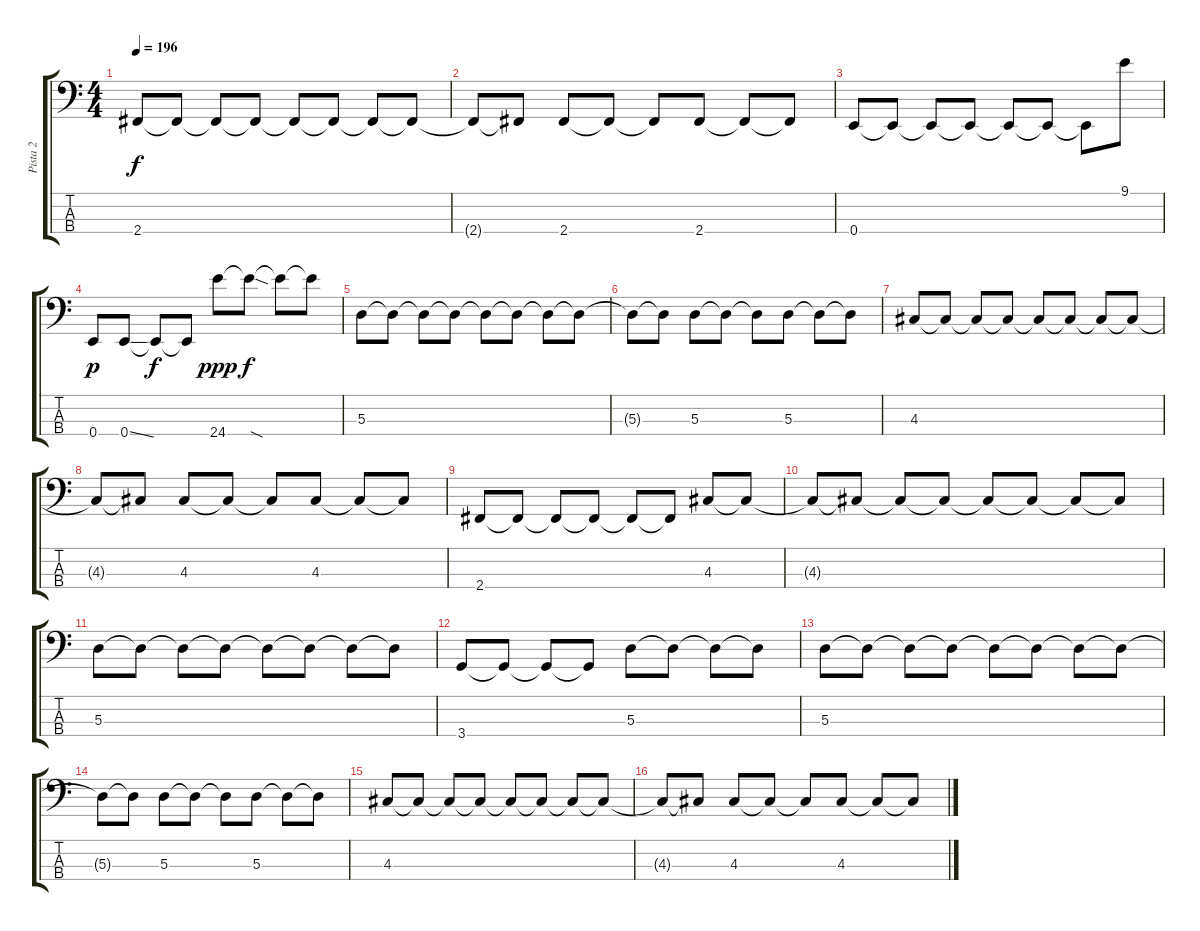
\track ("Pista 2" "Pista 2") {instrument electricbasspick}
\staff {score tabs}
\tuning (G2 D2 A1 E1) {hide}
\ts (4 4)
\tempo 196
\clef f4
\ks c
2.4.8{dy f} 2.4{t}.8 2.4{t}.8 2.4{t}.8 2.4{t}.8 2.4{t}.8 2.4{t}.8 2.4{t}.8 |
2.4{t}.8 2.4{t}.8 2.4.8 2.4{t}.8 2.4{t}.8 2.4.8 2.4{t}.8 2.4{t}.8 |
0.4.8 0.4{t}.8 0.4{t}.8 0.4{t}.8 0.4{t}.8 0.4{t}.8 0.4{t}.8 9.1.8 |
0.4.8{dy p} 0.4{ss}.8 0.4{t}.8{dy f} 0.4{t}.8 24.4.8{dy ppp} 24.4{sod t}.8{dy f} 24.4{t}.8 24.4{t}.8 |
5.3.8 5.3{t}.8 5.3{t}.8 5.3{t}.8 5.3{t}.8 5.3{t}.8 5.3{t}.8 5.3{t}.8 |
5.3{t}.8 5.3{t}.8 5.3.8 5.3{t}.8 5.3{t}.8 5.3.8 5.3{t}.8 5.3{t}.8 |
4.3.8 4.3{t}.8 4.3{t}.8 4.3{t}.8 4.3{t}.8 4.3{t}.8 4.3{t}.8 4.3{t}.8 |
4.3{t}.8 4.3{t}.8 4.3.8 4.3{t}.8 4.3{t}.8 4.3.8 4.3{t}.8 4.3{t}.8 |
2.4.8 2.4{t}.8 2.4{t}.8 2.4{t}.8 2.4{t}.8 2.4{t}.8 4.3.8 4.3{t}.8 |
4.3{t}.8 4.3{t}.8 4.3{t}.8 4.3{t}.8 4.3{t}.8 4.3{t}.8 4.3{t}.8 4.3{t}.8 |
5.3.8 5.3{t}.8 5.3{t}.8 5.3{t}.8 5.3{t}.8 5.3{t}.8 5.3{t}.8 5.3{t}.8 |
3.4.8 3.4{t}.8 3.4{t}.8 3.4{t}.8 5.3.8 5.3{t}.8 5.3{t}.8 5.3{t}.8 |
5.3.8 5.3{t}.8 5.3{t}.8 5.3{t}.8 5.3{t}.8 5.3{t}.8 5.3{t}.8 5.3{t}.8 |
5.3{t}.8 5.3{t}.8 5.3.8 5.3{t}.8 5.3{t}.8 5.3.8 5.3{t}.8 5.3{t}.8 |
4.3.8 4.3{t}.8 4.3{t}.8 4.3{t}.8 4.3{t}.8 4.3{t}.8 4.3{t}.8 4.3{t}.8 |
4.3{t}.8 4.3{t}.8 4.3.8 4.3{t}.8 4.3{t}.8 4.3.8 4.3{t}.8 4.3{t}.8
